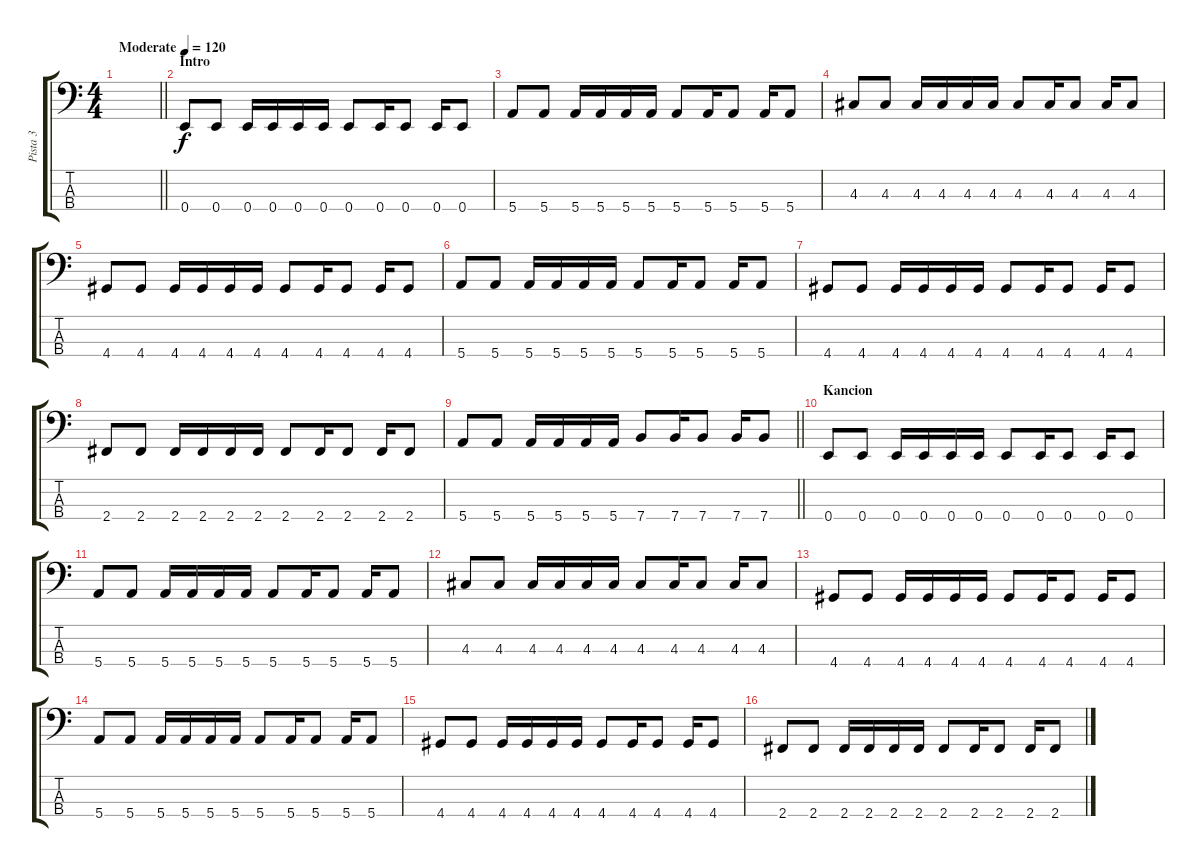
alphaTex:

\track ("Pista 3" "Pista 3") {instrument electricbasspick}
\staff {score tabs}
\tuning (G2 D2 A1 E1) {hide}
\ts (4 4)
\tempo (120 "Moderate")
\clef f4
\barLineRight lightlight
\ks c
|
\section ("" "Intro")
0.4.8 0.4.8 0.4.16 0.4.16 0.4.16 0.4.16 0.4.8 0.4.16 0.4.8 0.4.16 0.4.8 |
5.4.8 5.4.8 5.4.16 5.4.16 5.4.16 5.4.16 5.4.8 5.4.16 5.4.8 5.4.16 5.4.8 |
4.3.8 4.3.8 4.3.16 4.3.16 4.3.16 4.3.16 4.3.8 4.3.16 4.3.8 4.3.16 4.3.8 |
4.4.8 4.4.8 4.4.16 4.4.16 4.4.16 4.4.16 4.4.8 4.4.16 4.4.8 4.4.16 4.4.8 |
5.4.8 5.4.8 5.4.16 5.4.16 5.4.16 5.4.16 5.4.8 5.4.16 5.4.8 5.4.16 5.4.8 |
4.4.8 4.4.8 4.4.16 4.4.16 4.4.16 4.4.16 4.4.8 4.4.16 4.4.8 4.4.16 4.4.8 |
2.4.8 2.4.8 2.4.16 2.4.16 2.4.16 2.4.16 2.4.8 2.4.16 2.4.8 2.4.16 2.4.8 |
\barLineRight lightlight
5.4.8 5.4.8 5.4.16 5.4.16 5.4.16 5.4.16 7.4.8 7.4.16 7.4.8 7.4.16 7.4.8 |
\section ("" "Kancion")
0.4.8 0.4.8 0.4.16 0.4.16 0.4.16 0.4.16 0.4.8 0.4.16 0.4.8 0.4.16 0.4.8 |
5.4.8 5.4.8 5.4.16 5.4.16 5.4.16 5.4.16 5.4.8 5.4.16 5.4.8 5.4.16 5.4.8 |
4.3.8 4.3.8 4.3.16 4.3.16 4.3.16 4.3.16 4.3.8 4.3.16 4.3.8 4.3.16 4.3.8 |
4.4.8 4.4.8 4.4.16 4.4.16 4.4.16 4.4.16 4.4.8 4.4.16 4.4.8 4.4.16 4.4.8 |
5.4.8 5.4.8 5.4.16 5.4.16 5.4.16 5.4.16 5.4.8 5.4.16 5.4.8 5.4.16 5.4.8 |
4.4.8 4.4.8 4.4.16 4.4.16 4.4.16 4.4.16 4.4.8 4.4.16 4.4.8 4.4.16 4.4.8 |
2.4.8 2.4.8 2.4.16 2.4.16 2.4.16 2.4.16 2.4.8 2.4.16 2.4.8 2.4.16 2.4.8
